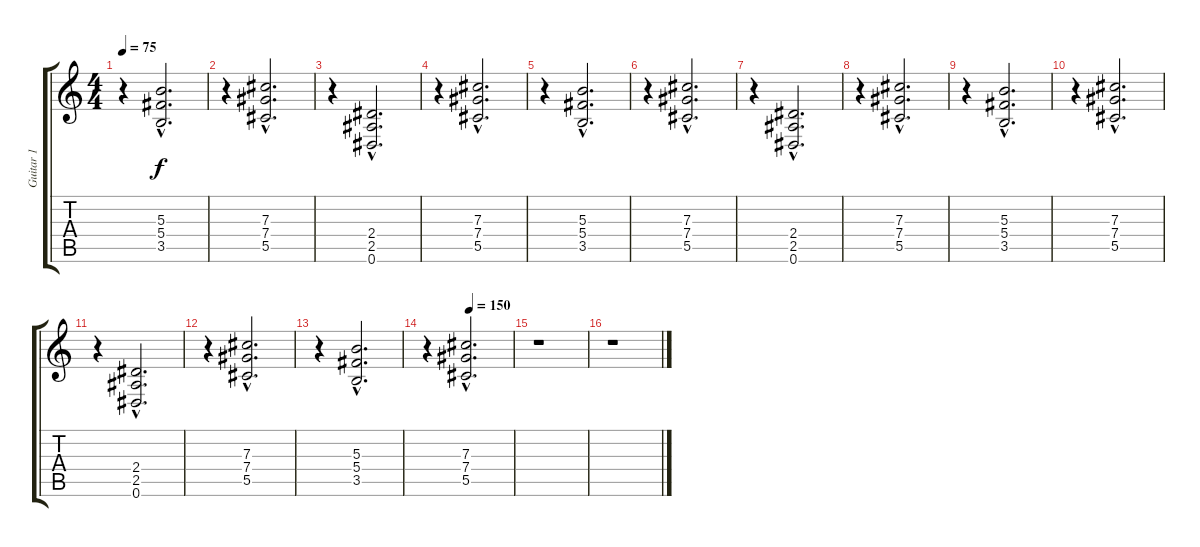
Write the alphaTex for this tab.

\track ("Guitar 1" "Guitar 1") {instrument distortionguitar}
\staff {score tabs}
\tuning (Eb4 Bb3 Gb3 Db3 Ab2 Eb2) {hide}
\ts (4 4)
\tempo 75
\clef g2
\ks c
r.4{dy f} (5.3{hac} 5.4{hac} 3.5{hac}).2{d} |
r.4 (7.3{hac} 7.4{hac} 5.5{hac}).2{d} |
r.4 (2.4{hac} 2.5{hac} 0.6{hac}).2{d} |
r.4 (7.3{hac} 7.4{hac} 5.5{hac}).2{d} |
r.4 (5.3{hac} 5.4{hac} 3.5{hac}).2{d} |
r.4 (7.3{hac} 7.4{hac} 5.5{hac}).2{d} |
r.4 (2.4{hac} 2.5{hac} 0.6{hac}).2{d} |
r.4 (7.3{hac} 7.4{hac} 5.5{hac}).2{d} |
r.4 (5.3{hac} 5.4{hac} 3.5{hac}).2{d} |
r.4 (7.3{hac} 7.4{hac} 5.5{hac}).2{d} |
r.4 (2.4{hac} 2.5{hac} 0.6{hac}).2{d} |
r.4 (7.3{hac} 7.4{hac} 5.5{hac}).2{d} |
r.4 (5.3{hac} 5.4{hac} 3.5{hac}).2{d} |
\tempo (150 0.5)
r.4 (7.3{hac} 7.4{hac} 5.5{hac}).2{d} |
r.1 |
r.1
